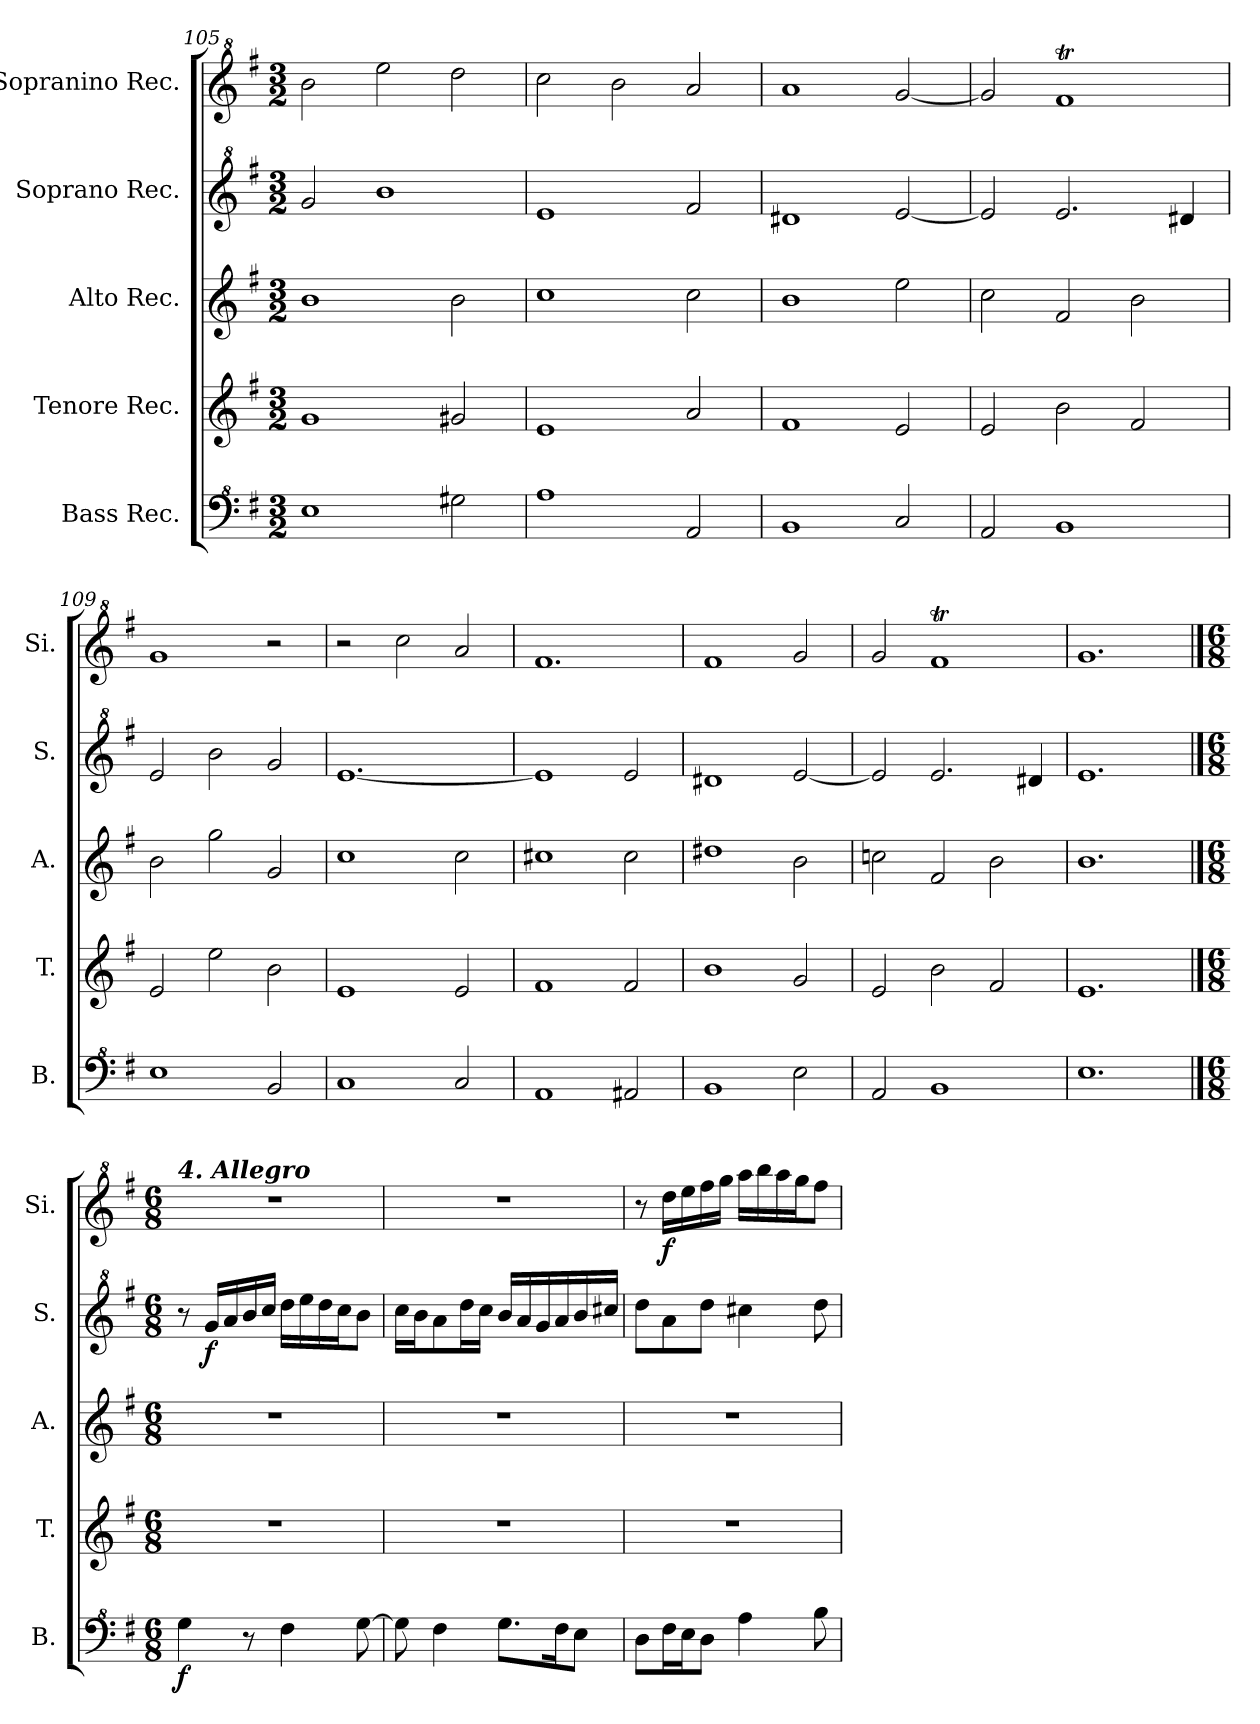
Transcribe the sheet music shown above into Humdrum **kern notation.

**kern	**dynam	**kern	**kern	**kern	**dynam	**kern	**dynam
*part5	*part5	*part4	*part3	*part2	*part2	*part1	*part1
*staff5	*staff5	*staff4	*staff3	*staff2	*staff2	*staff1	*staff1
*I"Bass Rec.	*	*I"Tenore Rec.	*I"Alto Rec.	*I"Soprano Rec.	*	*I"Sopranino Rec.	*
*I'B.	*	*I'T.	*I'A.	*I'S.	*	*I'Si.	*
*clefF^4	*	*clefG2	*clefG2	*clefG^2	*	*clefG^2	*
*k[f#]	*	*k[f#]	*k[f#]	*k[f#]	*	*k[f#]	*
*M3/2	*	*M3/2	*M3/2	*M3/2	*	*M3/2	*
=105	=105	=105	=105	=105	=105	=105	=105
1e	.	1g	1b	2gg/	.	2bb\	.
.	.	.	.	1bb	.	2eee\	.
2g#X\	.	2g#X/	2b\	.	.	2ddd\	.
=106	=106	=106	=106	=106	=106	=106	=106
1a	.	1e	1cc	1ee	.	2ccc\	.
.	.	.	.	.	.	2bb\	.
2A/	.	2a/	2cc\	2ff#/	.	2aa/	.
=107	=107	=107	=107	=107	=107	=107	=107
1B	.	1f#	1b	1dd#X	.	1aa	.
2c/	.	2e/	2ee\	[2ee/	.	[2gg/	.
=108	=108	=108	=108	=108	=108	=108	=108
2A/	.	2e/	2cc\	2ee/]	.	2gg/]	.
1B	.	2b\	2f#/	2.ee/	.	1ff#t	.
.	.	2f#/	2b\	.	.	.	.
.	.	.	.	4dd#X/	.	.	.
=109	=109	=109	=109	=109	=109	=109	=109
1e	.	2e/	2b\	2ee/	.	1gg	.
.	.	2ee\	2gg\	2bb\	.	.	.
2B/	.	2b\	2g/	2gg/	.	2r	.
=110	=110	=110	=110	=110	=110	=110	=110
1c	.	1e	1cc	[1.ee	.	2r	.
.	.	.	.	.	.	2ccc\	.
2c/	.	2e/	2cc\	.	.	2aa/	.
=111	=111	=111	=111	=111	=111	=111	=111
1A	.	1f#	1cc#X	1ee]	.	1.ff#	.
2A#X/	.	2f#/	2cc#\	2ee/	.	.	.
=112	=112	=112	=112	=112	=112	=112	=112
1B	.	1b	1dd#X	1dd#X	.	1ff#	.
2e\	.	2g/	2b\	[2ee/	.	2gg/	.
=113	=113	=113	=113	=113	=113	=113	=113
2A/	.	2e/	2ccn\	2ee/]	.	2gg/	.
1B	.	2b\	2f#/	2.ee/	.	1ff#t	.
.	.	2f#/	2b\	.	.	.	.
.	.	.	.	4dd#X/	.	.	.
=114	=114	=114	=114	=114	=114	=114	=114
1.e	.	1.e	1.b	1.ee	.	1.gg	.
!!LO:LB:g=z
==115	==115	==115	==115	==115	==115	==115	==115
*M6/8	*	*M6/8	*M6/8	*M6/8	*	*M6/8	*
*	*	*	*	*	*	*MM100	*
!	!	!	!	!	!	!LO:TX:a:Bi:t=4. Allegro	!
!	!LO:DY:b	!	!	!	!	!	!
4g\	f	2.r	2.r	8r	.	2.r	.
!	!	!	!	!	!LO:DY:b	!	!
.	.	.	.	16gg/LL	f	.	.
.	.	.	.	16aa/	.	.	.
8r	.	.	.	16bb/	.	.	.
.	.	.	.	16ccc/JJ	.	.	.
4f#\	.	.	.	16ddd\LL	.	.	.
.	.	.	.	16eee\	.	.	.
.	.	.	.	16ddd\	.	.	.
.	.	.	.	16ccc\J	.	.	.
[8g\	.	.	.	8bb\J	.	.	.
=116	=116	=116	=116	=116	=116	=116	=116
8g\]	.	2.r	2.r	16ccc\LL	.	2.r	.
.	.	.	.	16bb\J	.	.	.
4f#\	.	.	.	8aa\	.	.	.
.	.	.	.	16ddd\L	.	.	.
.	.	.	.	16ccc\JJ	.	.	.
8.g\L	.	.	.	16bb/LL	.	.	.
.	.	.	.	16aa/	.	.	.
.	.	.	.	16gg/	.	.	.
16f#\K	.	.	.	16aa/	.	.	.
8e\J	.	.	.	16bb/	.	.	.
.	.	.	.	16ccc#X/JJ	.	.	.
=117	=117	=117	=117	=117	=117	=117	=117
8d\L	.	2.r	2.r	8ddd\L	.	8r	.
!	!	!	!	!	!	!	!LO:DY:b
16f#\L	.	.	.	8aa\	.	16ddd\LL	f
16e\J	.	.	.	.	.	16eee\	.
8d\J	.	.	.	8ddd\J	.	16fff#\	.
.	.	.	.	.	.	16ggg\JJ	.
4a\	.	.	.	4ccc#X\	.	16aaa\LL	.
.	.	.	.	.	.	16bbb\	.
.	.	.	.	.	.	16aaa\	.
.	.	.	.	.	.	16ggg\J	.
8b\	.	.	.	8ddd\	.	8fff#\J	.
=	=	=	=	=	=	=	=
*-	*-	*-	*-	*-	*-	*-	*-
